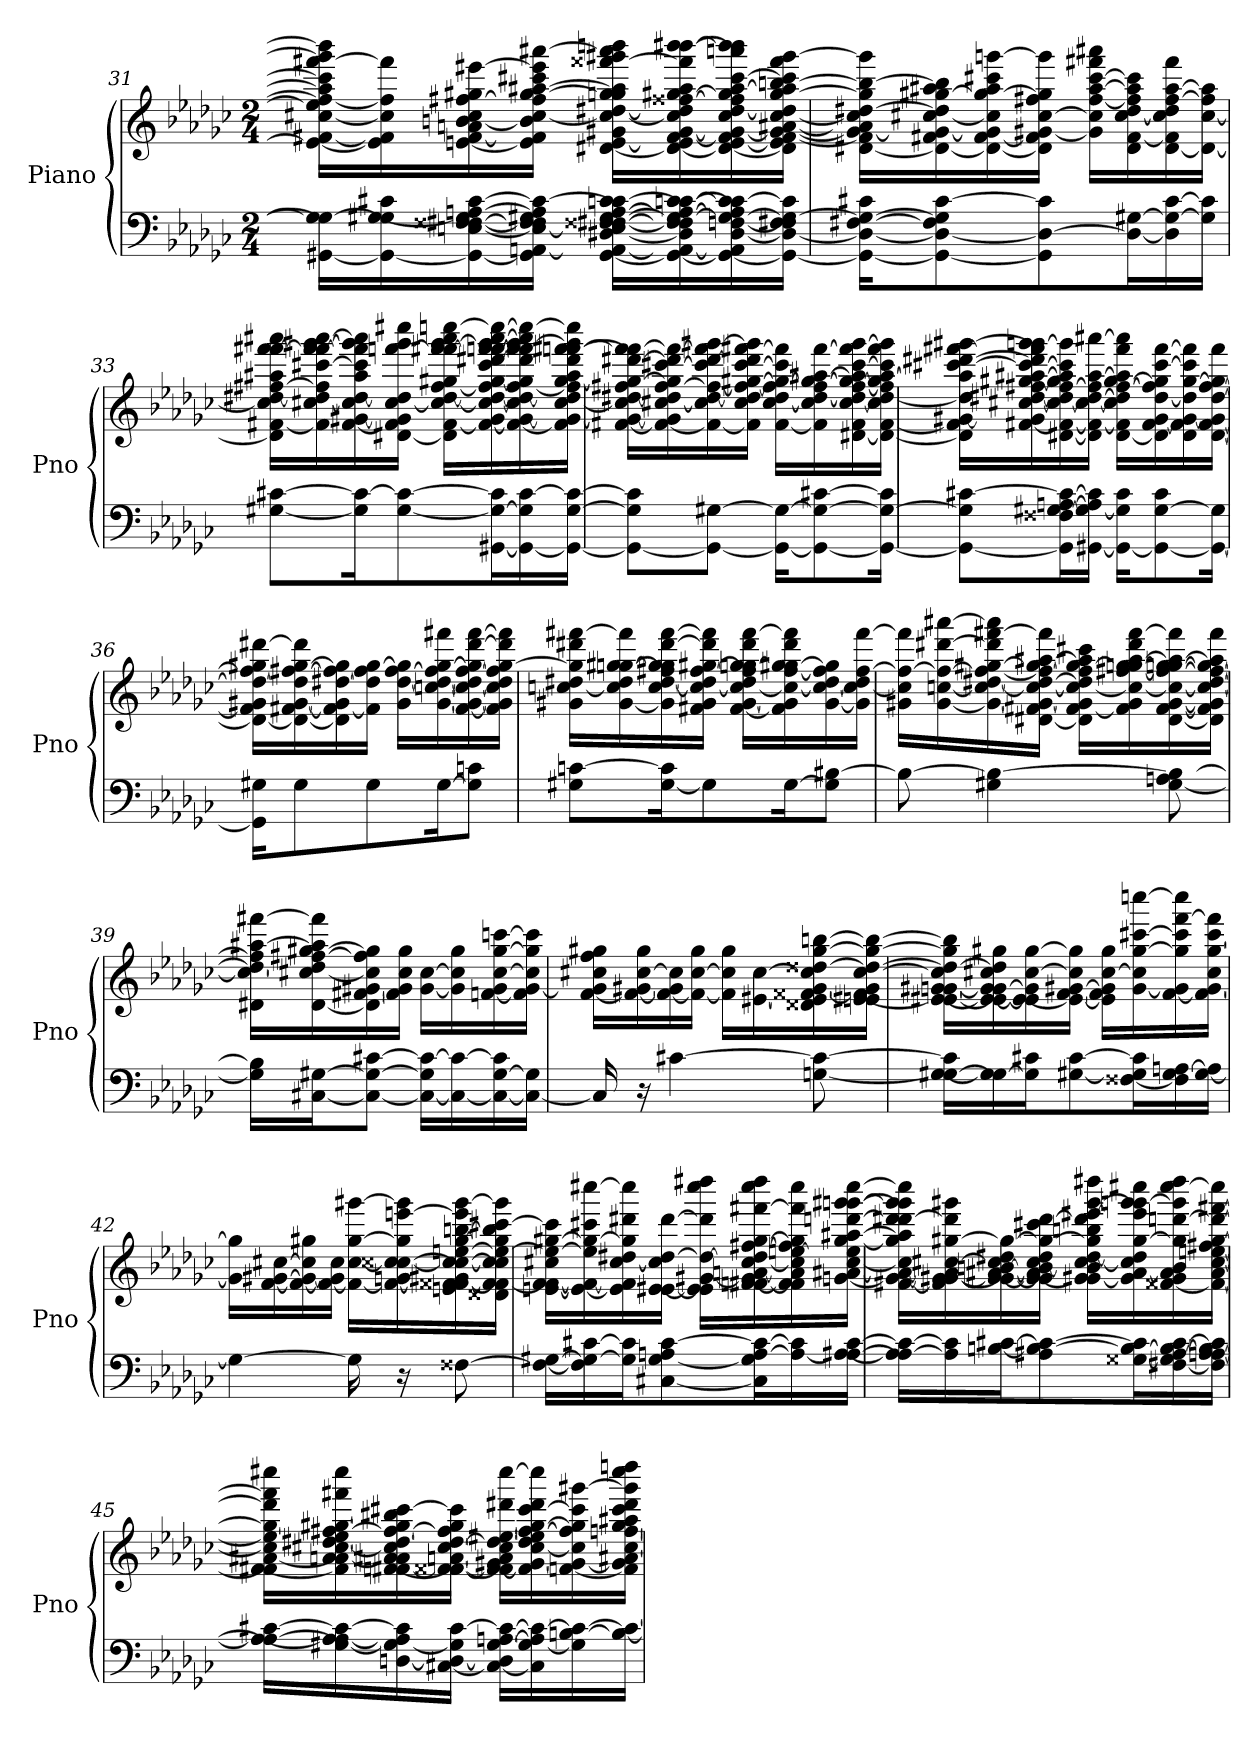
**kern	**kern
*part1	*part1
*staff2	*staff1
*I"Piano	*
*I'Pno	*
!!LO:LB:g=z
*clefF4	*clefG2
*k[b-e-a-d-g-c-]	*k[b-e-a-d-g-c-]
*M2/4	*M2/4
=31	=31
[16GG#X\ 16G\] 16G##\_LL	16e\_ [16f#X\ [16cc#X\ 16ee\] 16ff#\_ 16aa#\] 16ccc#\] [16fff#X\ 16ggg#\] 16bbb\]LL
16GG#\_ [16G#X\ 16G##\] 16c#X\	16e\] 16f#\] 16cc#\] 16ff#\] 16fff#\]
16GG#\_ [16En\ [16F#X\ [16F##X\ 16G#\] [16An\ [16c#\	[16en\ [16f#\ 16an\ [16bn\ 16cc#\ [16ff#X\ 16gg#X\ [16eee#X\
16GG#\] [16AAn\ 16E\_ 16F#\] 16F##\] 16G#X\ 16A\] 16c#\_JJ	16e\] 16f#\] 16b\] [16cc#\ 16ff#\] [16gg#\ [16aa#X\ 16ccc#X\ 16eee#\] [16aaa#X\JJ
[16GG#\ 16AA\_ [16D#X\ 16E\] [16F#X\ [16F##X\ [16G#\ [16A\ 16cn\ 16c#\_LL	[16d#X\ [16e\ 16g#X\ 16cc#\_ [16dd#X\ 16ggn\ 16gg#\] 16aa#\] [16fff##X\ 16ggg#X\ 16aaa#\] 16bbbn\LL
16GG#\_ 16AA\_ 16D#\] 16F#\] 16F##\] 16G#\_ 16A\_ [16cn\ 16c#\_	16d#\_ 16e\] [16f#\ [16g#\ 16cc#\] 16dd#\] [16ff##X\ [16gg#X\ 16aa#\ 16fff##\] [16bbb\ [16bbb#X\
16GG#\_ 16AA\] [16D#\ [16Fn\ 16G#\_ 16A\] 16c\] 16c#\_	16d#\_ [16e\ 16f#\] 16g#\_ 16cc#\ [16dd#\ 16ff##\] 16gg#\] [16aa#\ [16ccc#\ 16aaan\ 16bbb\] 16bbb#\]
16GG#\_ 16D#\_ 16F\] 16F#X\ 16G#\_ 16c#\]JJ	16d#\] 16e\] [16f#\ 16g#\_ [16a#X\ [16cc#\ 16dd#\] [16gg#\ 16aa#\] [16bbn\ 16ccc#\] 16fff##\ [16ggg#\JJ
!!LO:LB:g=z
=32	=32
16GG#\_ 16D#\_ [16F#X\ 16G#\_ 16c#X\KL	[16d#X\ 16f#\] 16g#\_ 16a#\] 16cc#\] [16dd#X\ 16gg#\] 16bb\_ 16ggg#\]LL
8GG#\_ 8D#\_ 8F#\] 8G#\] [8c#\	16d#\_ 16f#X\ 16g#\_ [16cc#X\ 16dd#\] [16gg#X\ 16aa#X\ 16bb\]
.	16d#\_ [16f#\ 16g#\] 16cc#\] 16gg#\_ 16aa#\ 16ccc#X\ [16gggn\
8GG#\] 8D#\_ 8c#\]	16d#\] 16f#\] [16g#X\ [16cc#\ 16ff#X\ 16gg#\] 16ggg\]JJ
.	16g#\] 16cc#\] [16ff#\ [16aa#\ [16ccc#\ 16fff#X\ 16aaa#X\LL
16D#\_ [16G#X\L	16d#\ [16f#\ [16cc#\ 16dd#\ 16ff#\] 16aa#\] 16ccc#\]
16D#\] 16G#\_ [16c#\	[16d#\ 16f#\] 16cc#\] 16dd#\ [16ff#\ [16aa#\ 16fff#\
16G#\] 16c#\]JJ	16d#\_ [16cc#\ 16ff#\] 16aa#\]JJ
=33	=33
[8G#X\ [8c#X\L	16d#\] [16f#X\ 16cc#\] [16dd#X\ [16ff#X\ 16aa#X\ [16fff\ [16fff#X\ 16aaa#X\LL
.	16f#\] [16cc#X\ 16dd#\] 16ff#\] [16ccc#X\ 16fff\] 16fff#\_ [16ggg#X\ [16aaa#\
16G#\] 16c#\_K	[16f#\ [16g#X\ 16cc#\] [16dd#\ 16aa#\ 16ccc#\] 16fff#\] 16ggg#\] 16aaa#\]
[8G#\ 8c#\_	[16d#X\ 16f#\] 16g#\] [16cc#\ 16dd#\] [16fffn\ 16ggg#\ 16cccc#X\JJ
.	16d#\] [16f#\ 16cc#\_ [16dd#\ [16ff#\ 16gg#X\ 16fff\] [16fff#X\ [16ggg#\ 16aaa#\ [16ccccn\LL
[16GG#X\ 16G#\_ 16c#\]L	16f#\_ 16g#\ 16cc#\_ 16dd#\_ 16ff#\] [16gg#\ 16ccc#\ [16ddd#X\ [16fffn\ 16fff#\_ 16ggg#\] [16aaa#\ 16cccc\_
16GG#\_ 16G#\] [16c#\	16f#\_ [16g#\ 16cc#\] 16dd#\_ [16ff#\ 16gg#\] 16ddd#\] 16fff\] 16fff#\] [16ggg#\ 16aaa#\] 16cccc\_
16GG#\_ [16G#\ 16c#\_JJ	16f#\] 16g#\_ [16cc#\ 16dd#\] 16ff#\] [16gg#\ 16aa#\ 16ddd#\ [16fffn\ [16fff#X\ 16ggg#\] 16cccc\]JJ
!!LO:LB:g=z
=34	=34
8GG#\_ 8G#\] 8c#\]L	[16f#X\ 16g#\_ 16cc#\] [16dd#X\ 16ff#X\ 16gg#\_ [16ddd#X\ 16fff\] 16fff#\_LL
.	16f#\_ 16g#\] [16cc#X\ 16dd#\] [16ff#\ 16gg#\] [16ccc#X\ 16ddd#\] 16fff#\_
8GG#\_ [8G#X\J	16f#\_ 16cc#\] [16dd#\ 16ff#\_ 16ccc#\] [16ddd#\ 16fff#\] [16ggg#X\
.	16f#\] 16cc#\ 16dd#\] 16ff#\_ [16gg#X\ [16ccc#\ 16ddd#\] [16fff#X\ 16ggg#\]JJ
16GG#\_ 16G#\_KL	[16f#\ [16cc#\ 16dd#\ 16ff#\] 16gg#\_ 16ccc#\] 16fff#\]LL
8GG#\_ 8G#\_ [8c#X\	16f#\] 16cc#\] [16dd#\ 16ff#\ 16gg#\_ [16aa#X\ [16fff#\
.	[16d#X\ 16f#\ [16cc#\ 16dd#\] [16ff#\ 16gg#\_ 16aa#\] [16ccc#\ 16fff#\] [16ggg#\
16GG#\_ 16G#\_ 16c#\]Jk	16d#\_ [16f#\ 16cc#\] [16dd#\ 16ff#\] 16gg#\] [16aa#\ 16ccc#\] 16fff#\ 16ggg#\]JJ
=35	=35
8GG#\_ 8G#\] [8c#X\L	16d#\] 16f#\] [16g#X\ 16dd#\] 16aa#\] [16ccc#X\ [16ddd#X\ [16fff#X\ [16ggg#X\LL
.	[16f#X\ 16g#\] [16cc#X\ [16dd#X\ 16ff#X\ [16gg#X\ [16aa#X\ 16ccc#\_ 16ddd#\] 16fff#\] [16gggn\ 16ggg#\]
16GG#\] 16F##X\ [16G#X\ [16An\ 16c#\_L	[16d#X\ 16f#\_ 16cc#\_ 16dd#\] [16ff#\ 16gg#\] 16aa#\] 16ccc#\] 16ggg\]
[16GG#X\ 16G#\_ 16A\] 16c#\]JJ	16d#\] 16f#\_ 16cc#\_ [16dd#\ 16ff#\] [16aa#\ [16aaa#X\JJ
16GG#\_ 16G#\] 16c#\KL	[16d#\ 16f#\] 16cc#\] 16dd#\] [16ff#\ [16gg#\ 16aa#\] 16fff#\ 16aaa#\]LL
8GG#\_ [8G#\ 8c#\	16d#\] [16f#\ 16g#\ [16dd#\ 16ff#\] 16gg#\] [16ccc#\ [16fff#\
.	16d#\ 16f#\] [16g#\ 16dd#\] [16gg#\ 16ccc#\] 16fff#\]
16GG#\_ 16G#\]Jk	[16d#\ [16f#\ 16g#\] [16dd#\ [16ff#\ 16gg#\] 16fff#\JJ
!!LO:LB:g=z
=36	=36
16GG#\] 16G#X\KL	16d#\_ 16f#\] 16g#X\ 16dd#\_ 16ff#\] 16gg#X\ [16ddd#X\LL
8G#\	16d#\_ [16f#X\ [16g#\ 16dd#\] [16ff#X\ [16gg#\ 16ddd#\]
.	16d#\] 16f#\_ 16g#\] [16dd#X\ 16ff#\] 16gg#\]
8G#\	16f#\] 16dd#\] 16ff#\ [16gg#\JJ
.	16g#\ [16dd#\ [16ff#\ 16gg#\]LL
[16G#\K	[16g#\ [16ccn\ 16dd#\_ 16ff#\] [16gg#\ 16fff#X\
8G#\] 8cn\J	[16f#\ 16g#\_ 16cc\_ 16dd#\] [16ff#\ 16gg#\] [16ddd#\ [16fff#\
.	16f#\] 16g#\] 16cc\] 16dd#\ 16ff#\] [16gg#\ 16ddd#\] 16fff#\]JJ
=37	=37
8G#X\ [8cn\L	16g#X\ [16ccn\ 16dd#X\ 16gg#\] 16ddd#X\ [16fff#X\LL
.	[16g#\ 16cc\] 16dd#\ [16ggn\ [16gg#X\ 16fff#\]
[16G#\ 16c\]K	16g#\] [16cc\ [16dd#\ 16ff#X\ 16gg\] 16gg#\] [16ddd#\ [16fff#\
8G#\]	16f#X\ 16g#\ 16cc\_ 16dd#\] [16ff#\ [16gg#X\ 16ddd#\] 16fff#\]JJ
.	[16f#\ [16g#\ 16cc\_ 16dd#\ 16ff#\] [16ggn\ 16gg#\] 16ddd#\ [16fff#\LL
[16G#\K	16f#\] 16g#\] 16cc\_ [16ff#\ 16gg\] [16gg#X\ 16ddd#\ 16fff#\]
8G#\] [8B#X\J	[16g#\ 16cc\_ 16dd#\ 16ff#\] 16gg#\]
.	16g#\] 16cc\_ 16dd#\ [16ff#\ [16fff#\JJ
!!LO:PB:g=z
=38	=38
8B#\_	16g#X\ 16cc\] 16ff#\_ 16fff#\]LL
.	[16g#\ [16ccn\ 16ff#\_ [16ddd#X\ [16aaa#X\
4G#X\ 4B#\_	16g#\_ 16cc\_ [16dd#X\ 16ff#\_ [16gg#X\ 16ddd#\] [16fff#X\ 16aaa#\]
.	[16d#X\ 16f#X\ 16g#\_ 16cc\_ 16dd#\_ 16ff#\_ 16gg#\] [16aa#X\ 16fff#\]JJ
.	16d#\] [16f#\ 16g#\] 16cc\_ 16dd#\] 16ff#\] [16gg#\ 16aa#\] 16ccc#X\LL
.	16f#\] 16g#\ 16cc\_ [16ff#X\ 16ggn\ 16gg#\_ [16aa#\ 16ddd#\ [16fff#\
[8G#\ 8An\ 8B#\_	[16d#\ [16f#\ [16g#\ 16cc\_ 16ff#\_ [16ggn\ 16gg#\] 16aa#\_ 16fff#\]
.	16d#\] 16f#\] 16g#\] 16cc\_ [16dd#\ 16ff#\_ 16gg\] 16aa#\] 16fff#\JJ
=39	=39
16G#\] 16B#\]LL	16d#X\ 16cc\] 16dd#\_ 16ff#\] [16aa#X\ [16fff#X\LL
[16C#X\ [16G#X\J	[16d#\ [16cc#X\ 16dd#\] [16ff#X\ [16gg#X\ 16aa#\] 16fff#\]
8C#\_ 8G#\_ [8c#X\J	16d#\] [16f#X\ [16g#X\ 16cc#\] 16ff#\] 16gg#\]
.	16f#\] 16g#\] 16cc#\ 16gg#\JJ
16C#\_ 16G#\] 16c#\_LL	[16g#\ [16cc#\LL
16C#\_ 16c#\_	16g#\] 16cc#\] 16gg#\
16C#\_ [16G#\ 16c#\]	[16fn\ 16g#\ [16cc#\ [16gg#\ [16cccn\
16C#\_ 16G#\]JJ	16f\] [16g#\ 16cc#\] 16gg#\] 16ccc\]JJ
!!LO:LB:g=z
=40	=40
16C#/]	[16f\ 16g#\] 16cc#X\ 16ff\ 16gg#X\LL
16r	16f\_ [16g#X\ [16cc#\ 16gg#\
[4c#X\	16f\_ 16g#\] 16cc#\]
.	16f\_ [16cc#\ 16gg#\JJ
.	16f\] 16cc#\] 16gg#\LL
.	[16e#X\ [16cc#\
[8Gn\ 8c#\_	16d##X\ 16e#\] [16f##X\ [16g#\ 16cc#\] [16dd##X\ [16gg#\ [16bbn\
.	[16en\ 16e#X\ 16f##\] 16g#\] [16cc#\ 16dd##\_ 16gg#\_ 16bb\_JJ
=41	=41
16G\_ [16G#X\ 16c#\]LL	16e\_ [16e#X\ [16gn\ [16g#X\ 16cc#\] 16dd##\_ 16gg#\] 16bb\]LL
16G\] 16G#\_	16e\_ 16e#\_ 16g\] 16g#\_ 16cc#X\ 16dd##\] 16gg#X\
16G#\] 16c#X\J	16e\_ 16e#\] 16g#\] [16cc#\ [16gg#\
[8G#X\ [8c#\	16e\_ [16f\ [16g#X\ 16cc#\] 16gg#\]JJ
.	16e\] 16f\] 16g#\] [16cc#\ 16gg#\LL
[16F##X\ 16G#\] 16c#\]L	[16g#\ 16cc#\] [16gg#\ [16ccc#X\ [16ccccn\
16F##\] [16G#\ [16An\	[16f\ 16g#\] 16gg#\] 16ccc#\] [16fff\ 16cccc\]
16G#\_ 16A\]JJ	16f\] [16g#\ 16cc#\ [16gg#\ 16ccc#\ 16fff\]JJ
!!LO:LB:g=z
=42	=42
4G#\_	16g#\] 16gg#\]LL
.	[16f\ [16g#X\ [16cc#X\
.	16f\_ 16g#\_ 16cc#\] 16gg#X\
.	16f\_ 16g#\] 16cc#\JJ
16G#\]	16f\_ [16cc#\ [16gg#\ [16ggg#X\LL
16r	16f\_ 16gn\ 16cc#\_ [16cc##X\ 16gg#\] [16eeen\ 16ggg#\]
[8F##X\	16en\ 16f\_ [16f##X\ 16g#X\ 16cc#\_ 16cc##\_ [16een\ [16gg#\ [16bbn\ 16eee\] [16ggg#\
.	16d##X\ 16f\] 16f##\_ 16cc#\] 16cc##\] 16ee\_ 16gg#\] 16bb\] [16ccc#X\ 16ggg#\]JJ
=43	=43
16F##\_ [16G#X\LL	[16en\ [16f\ 16f##\] 16cc#X\ 16ee\_ [16gg#X\ 16ccc#\]LL
16F##\] 16G#\_ [16c#X\	16e\_ 16f\_ 16ee\] 16gg#\_ 16ccc#X\ [16cccc#X\
16G#\] 16c#\]J	16e\] 16f\] [16cc#\ 16dd#X\ 16gg#\] 16ddd#X\ 16cccc#\]
[8C#X\ [8G#\ 8An\ [8c#\	[16e\ [16e#X\ 16cc#\] [16dd#\ [16ddd#\JJ
.	16e\] 16e#\] [16g#X\ 16dd#\_ 16ddd#\] 16cccc#\ 16dddd#X\LL
16C#\] 16G#\] [16A\ 16c#\_L	[16fn\ [16f#X\ 16g#\] [16an\ [16cc#\ 16dd#\] [16ff#X\ [16gg#\ [16fff#X\ 16cccc#\ 16dddd#\
16A\_ 16c#\]	16f\] 16f#\] 16a\] 16cc#\] [16een\ 16ff#\] 16gg#\] 16fff#\] 16cccc#\
16A\_ [16A#X\ [16c#\JJ	[16gn\ [16a#X\ [16cc#\ 16ee\] [16gg#\ [16aa#X\ [16dddn\ [16gggn\ [16ggg#X\ [16cccc#\JJ
!!LO:LB:g=z
=44	=44
16A\] 16A#\_ 16c#\_LL	[16f#X\ 16g\_ 16a#\_ 16cc#\] 16gg#\] 16aa#\] 16ddd\] [16ddd#X\ 16ggg\] 16ggg#\] 16cccc#\]LL
16A#\] 16c#\]	16f#\] 16g\_ [16g#X\ 16a#\] [16cc#X\ [16gg#X\ 16ddd#\] 16ggg#X\
[16Bn\ [16c#X\J	16g\_ 16g#\_ [16a#X\ [16bn\ 16cc#\] 16dd#X\ 16gg#\_
8A#X\ 8B\_ 8c#\_	16g\_ 16g#\] 16a#\] 16b\_ 16cc#\ 16dd#\ 16gg#\_ 16ccc#X\ [16ddd#\JJ
.	16g\] [16g#X\ 16b\] [16cc#\ [16dd#\ 16gg#\] 16bbn\ 16ddd#\] [16eee#X\ [16ggg#\ 16dddd#X\LL
[16G##X\ 16B\_ 16c#\]L	16g#\] [16a#\ 16cc#\] 16dd#\] [16gg#\ 16eee#\] [16gggn\ 16ggg#\] 16cccc#X\
[16F#X\ 16G##\] [16A#\ 16B\_ [16c#\	[16f##X\ 16g#\ 16a#\] 16b\ 16gg#\] [16dddn\ 16ggg\] [16cccc#\ 16dddd#\
16F#\] [16An\ 16A#\_ 16B\] 16c#\]JJ	16f##\_ 16a#\ [16cc#\ [16een\ 16ff#X\ [16gg#\ 16ddd\_ [16fff#X\ 16cccc#\]JJ
!!LO:LB:g=z
=45	=45
16A\_ 16A#\_ [16c#X\LL	[16f#X\ 16f##\] [16a#X\ 16cc#\] 16ee\_ 16gg#\] 16ddd\] 16fff#\] 16cccc#X\LL
[16G#X\ 16A\_ 16A#\] 16c#\_	16f#\] [16an\ 16a#\] [16cc#X\ [16dd#X\ 16ee\] [16ff#X\ [16gg#X\ 16fff#X\ 16cccc#\
[16Dn\ 16G#\_ 16A\] 16c#\]	[16fn\ [16f#X\ 16a\] 16a#X\ 16cc#\] 16dd#\_ 16ff#\_ 16gg#\] 16bb#X\ [16ccc#X\
[16C#X\ 16D\_ 16G#\] [16c#\JJ	16f\_ 16f#\] [16f##X\ [16an\ [16cc#\ 16dd#\_ 16ff#\] 16gg#\ 16ccc#\]JJ
16C#\_ 16D\] [16G#\ [16An\ 16c#\_LL	16f\_ 16f##\] 16g#X\ 16a\] 16cc#\] 16dd#\_ [16ee#X\ 16ddd#X\ [16cccc#\LL
16C#\] 16G#\_ 16A\] 16c#\_	16f\] [16g#\ [16cc#\ 16dd#\] 16ee#\] [16ff#\ [16gg#\ [16ccc#\ 16ddd#\ 16cccc#\]
16G#\] [16Bn\ 16c#\_	[16fn\ 16g#\_ 16cc#\] 16ff#\] 16gg#\] 16ccc#\] [16ggg#X\
16B\_ 16c#\_JJ	16f\] 16g#\] 16a#X\ [16cc#\ [16ffn\ [16gg#\ 16aa#X\ 16ccc#\ 16ddd#\ 16ggg#\] 16cccc#\ 16ddddn\JJ
=	=
*-	*-
